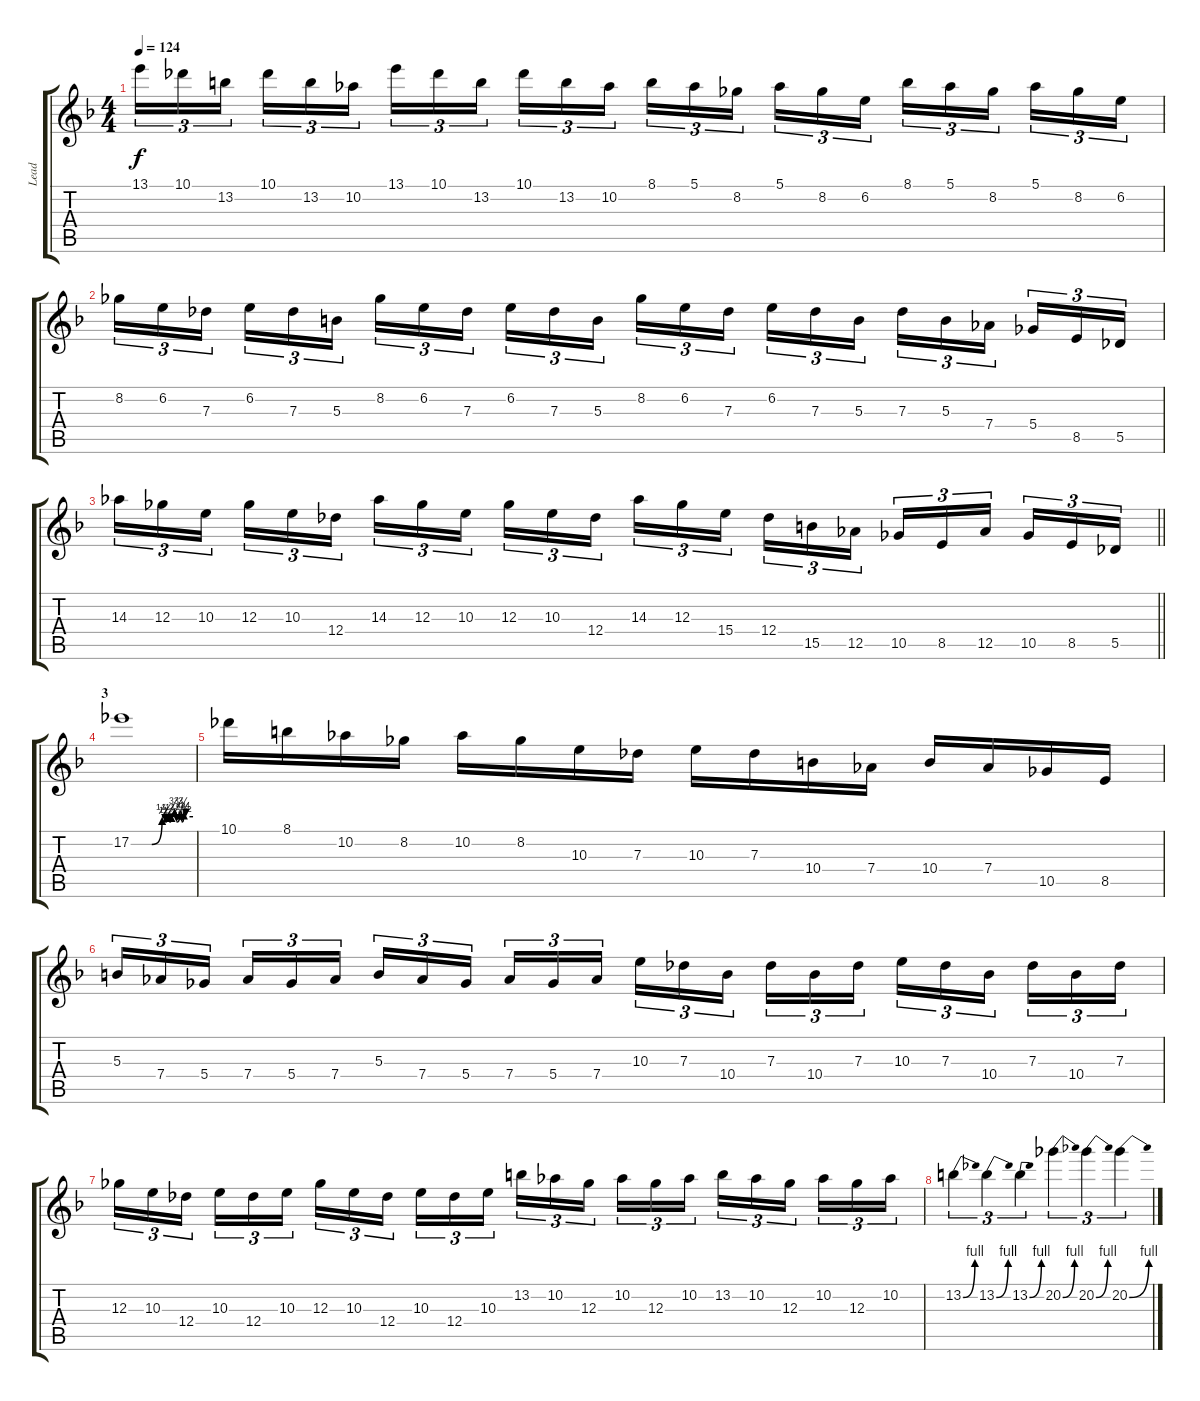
\track ("Lead" "Lead") {instrument acousticguitarnylon}
\staff {score tabs}
\tuning (Eb4 Bb3 Gb3 Db3 Ab2 Eb2) {hide}
\ts (4 4)
\tempo 124
\clef g2
\ks f
13.1.16{tu (3 2) dy f} 10.1.16{tu (3 2)} 13.2.16{tu (3 2) beam splitsecondary} 10.1.16{tu (3 2)} 13.2.16{tu (3 2)} 10.2.16{tu (3 2)} 13.1.16{tu (3 2)} 10.1.16{tu (3 2)} 13.2.16{tu (3 2) beam splitsecondary} 10.1.16{tu (3 2)} 13.2.16{tu (3 2)} 10.2.16{tu (3 2)} 8.1.16{tu (3 2)} 5.1.16{tu (3 2)} 8.2.16{tu (3 2) beam splitsecondary} 5.1.16{tu (3 2)} 8.2.16{tu (3 2)} 6.2.16{tu (3 2)} 8.1.16{tu (3 2)} 5.1.16{tu (3 2)} 8.2.16{tu (3 2) beam splitsecondary} 5.1.16{tu (3 2)} 8.2.16{tu (3 2)} 6.2.16{tu (3 2)} |
8.2.16{tu (3 2)} 6.2.16{tu (3 2)} 7.3.16{tu (3 2) beam splitsecondary} 6.2.16{tu (3 2)} 7.3.16{tu (3 2)} 5.3.16{tu (3 2)} 8.2.16{tu (3 2)} 6.2.16{tu (3 2)} 7.3.16{tu (3 2) beam splitsecondary} 6.2.16{tu (3 2)} 7.3.16{tu (3 2)} 5.3.16{tu (3 2)} 8.2.16{tu (3 2)} 6.2.16{tu (3 2)} 7.3.16{tu (3 2) beam splitsecondary} 6.2.16{tu (3 2)} 7.3.16{tu (3 2)} 5.3.16{tu (3 2)} 7.3.16{tu (3 2)} 5.3.16{tu (3 2)} 7.4.16{tu (3 2) beam splitsecondary} 5.4.16{tu (3 2)} 8.5.16{tu (3 2)} 5.5.16{tu (3 2)} |
\barLineRight lightlight
14.3.16{tu (3 2)} 12.3.16{tu (3 2)} 10.3.16{tu (3 2) beam splitsecondary} 12.3.16{tu (3 2)} 10.3.16{tu (3 2)} 12.4.16{tu (3 2)} 14.3.16{tu (3 2)} 12.3.16{tu (3 2)} 10.3.16{tu (3 2) beam splitsecondary} 12.3.16{tu (3 2)} 10.3.16{tu (3 2)} 12.4.16{tu (3 2)} 14.3.16{tu (3 2)} 12.3.16{tu (3 2)} 15.4.16{tu (3 2) beam splitsecondary} 12.4.16{tu (3 2)} 15.5.16{tu (3 2)} 12.5.16{tu (3 2)} 10.5.16{tu (3 2)} 8.5.16{tu (3 2)} 12.5.16{tu (3 2) beam splitsecondary} 10.5.16{tu (3 2)} 8.5.16{tu (3 2)} 5.5.16{tu (3 2)} |
\section ("" "3")
17.2{be (custom 0 0 20 0 30 2 33 1 35 2 37 1 39 2 42 3 44 1 47 3 49 1 51 3 53 2 60 2)}.1 |
10.1.16 8.1.16 10.2.16 8.2.16 10.2.16 8.2.16 10.3.16 7.3.16 10.3.16 7.3.16 10.4.16 7.4.16 10.4.16 7.4.16 10.5.16 8.5.16 |
5.3.16{tu (3 2)} 7.4.16{tu (3 2)} 5.4.16{tu (3 2) beam splitsecondary} 7.4.16{tu (3 2)} 5.4.16{tu (3 2)} 7.4.16{tu (3 2)} 5.3.16{tu (3 2)} 7.4.16{tu (3 2)} 5.4.16{tu (3 2) beam splitsecondary} 7.4.16{tu (3 2)} 5.4.16{tu (3 2)} 7.4.16{tu (3 2)} 10.3.16{tu (3 2)} 7.3.16{tu (3 2)} 10.4.16{tu (3 2) beam splitsecondary} 7.3.16{tu (3 2)} 10.4.16{tu (3 2)} 7.3.16{tu (3 2)} 10.3.16{tu (3 2)} 7.3.16{tu (3 2)} 10.4.16{tu (3 2) beam splitsecondary} 7.3.16{tu (3 2)} 10.4.16{tu (3 2)} 7.3.16{tu (3 2)} |
12.3.16{tu (3 2)} 10.3.16{tu (3 2)} 12.4.16{tu (3 2) beam splitsecondary} 10.3.16{tu (3 2)} 12.4.16{tu (3 2)} 10.3.16{tu (3 2)} 12.3.16{tu (3 2)} 10.3.16{tu (3 2)} 12.4.16{tu (3 2) beam splitsecondary} 10.3.16{tu (3 2)} 12.4.16{tu (3 2)} 10.3.16{tu (3 2)} 13.2.16{tu (3 2)} 10.2.16{tu (3 2)} 12.3.16{tu (3 2) beam splitsecondary} 10.2.16{tu (3 2)} 12.3.16{tu (3 2)} 10.2.16{tu (3 2)} 13.2.16{tu (3 2)} 10.2.16{tu (3 2)} 12.3.16{tu (3 2) beam splitsecondary} 10.2.16{tu (3 2)} 12.3.16{tu (3 2)} 10.2.16{tu (3 2)} |
13.2{be (bend 0 0 60 4)}.4{tu (3 2)} 13.2{be (bend 0 0 60 4)}.4{tu (3 2)} 13.2{be (bend 0 0 60 4)}.4{tu (3 2)} 20.2{be (bend 0 0 60 4)}.4{tu (3 2)} 20.2{be (bend 0 0 60 4)}.4{tu (3 2)} 20.2{be (bend 0 0 60 4)}.4{tu (3 2)}
